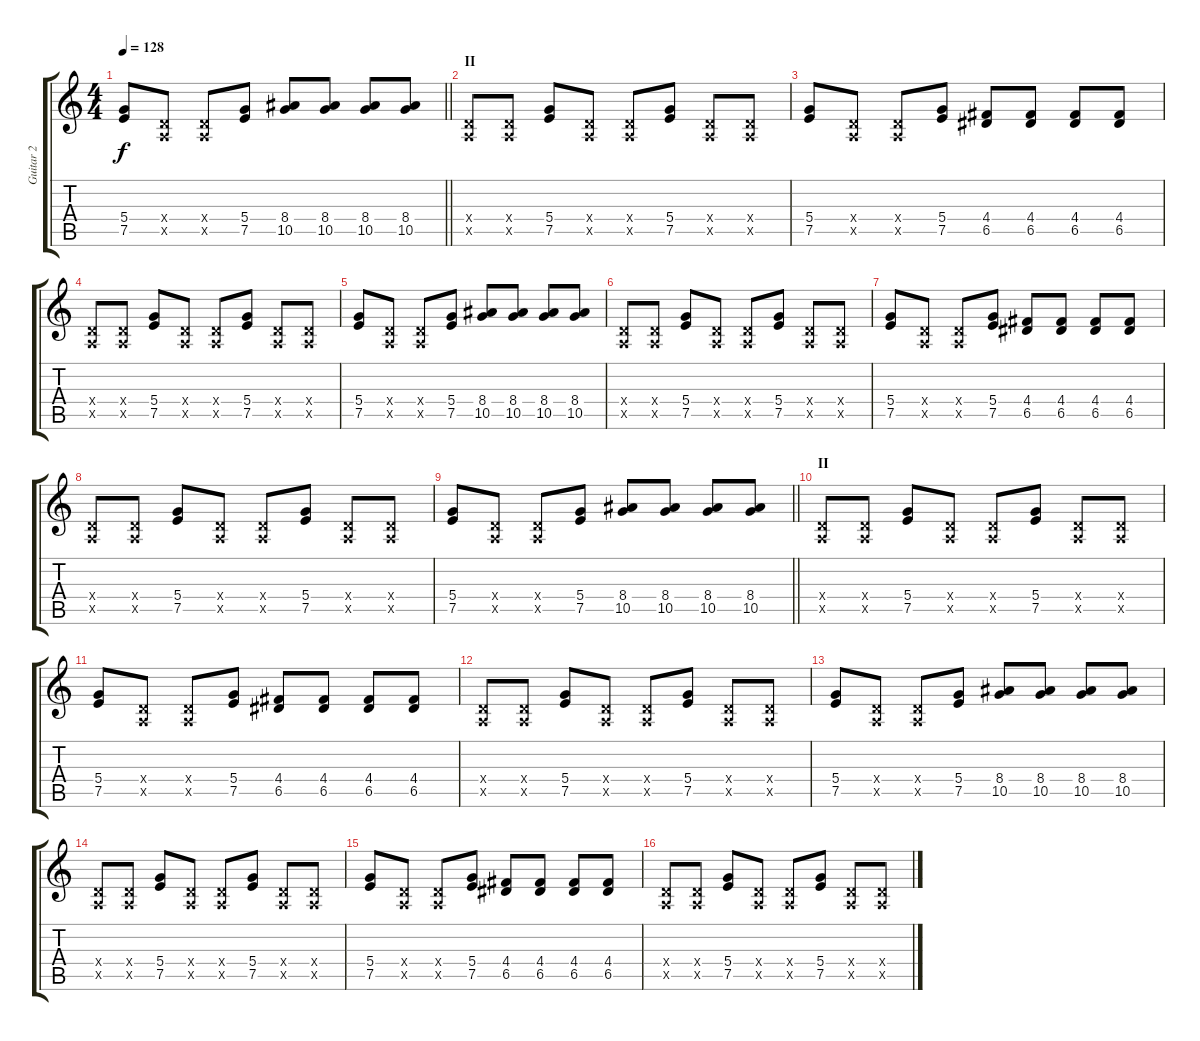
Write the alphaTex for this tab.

\track ("Guitar 2" "Guitar 2") {instrument distortionguitar}
\staff {score tabs}
\tuning (E4 B3 G3 D3 A2 E2) {hide}
\ts (4 4)
\tempo 128
\clef g2
\barLineRight lightlight
\ks c
(5.4 7.5).8{dy f} (0.4{x} 0.5{x}).8 (0.4{x} 0.5{x}).8 (5.4 7.5).8 (8.4 10.5).8 (8.4 10.5).8 (8.4 10.5).8 (8.4 10.5).8 |
\section ("" "II")
(0.4{x} 0.5{x}).8 (0.4{x} 0.5{x}).8 (5.4 7.5).8 (0.4{x} 0.5{x}).8 (0.4{x} 0.5{x}).8 (5.4 7.5).8 (0.4{x} 0.5{x}).8 (0.4{x} 0.5{x}).8 |
(5.4 7.5).8 (0.4{x} 0.5{x}).8 (0.4{x} 0.5{x}).8 (5.4 7.5).8 (4.4 6.5).8 (4.4 6.5).8 (4.4 6.5).8 (4.4 6.5).8 |
(0.4{x} 0.5{x}).8 (0.4{x} 0.5{x}).8 (5.4 7.5).8 (0.4{x} 0.5{x}).8 (0.4{x} 0.5{x}).8 (5.4 7.5).8 (0.4{x} 0.5{x}).8 (0.4{x} 0.5{x}).8 |
(5.4 7.5).8 (0.4{x} 0.5{x}).8 (0.4{x} 0.5{x}).8 (5.4 7.5).8 (8.4 10.5).8 (8.4 10.5).8 (8.4 10.5).8 (8.4 10.5).8 |
(0.4{x} 0.5{x}).8 (0.4{x} 0.5{x}).8 (5.4 7.5).8 (0.4{x} 0.5{x}).8 (0.4{x} 0.5{x}).8 (5.4 7.5).8 (0.4{x} 0.5{x}).8 (0.4{x} 0.5{x}).8 |
(5.4 7.5).8 (0.4{x} 0.5{x}).8 (0.4{x} 0.5{x}).8 (5.4 7.5).8 (4.4 6.5).8 (4.4 6.5).8 (4.4 6.5).8 (4.4 6.5).8 |
(0.4{x} 0.5{x}).8 (0.4{x} 0.5{x}).8 (5.4 7.5).8 (0.4{x} 0.5{x}).8 (0.4{x} 0.5{x}).8 (5.4 7.5).8 (0.4{x} 0.5{x}).8 (0.4{x} 0.5{x}).8 |
\barLineRight lightlight
(5.4 7.5).8 (0.4{x} 0.5{x}).8 (0.4{x} 0.5{x}).8 (5.4 7.5).8 (8.4 10.5).8 (8.4 10.5).8 (8.4 10.5).8 (8.4 10.5).8 |
\section ("" "II")
(0.4{x} 0.5{x}).8 (0.4{x} 0.5{x}).8 (5.4 7.5).8 (0.4{x} 0.5{x}).8 (0.4{x} 0.5{x}).8 (5.4 7.5).8 (0.4{x} 0.5{x}).8 (0.4{x} 0.5{x}).8 |
(5.4 7.5).8 (0.4{x} 0.5{x}).8 (0.4{x} 0.5{x}).8 (5.4 7.5).8 (4.4 6.5).8 (4.4 6.5).8 (4.4 6.5).8 (4.4 6.5).8 |
(0.4{x} 0.5{x}).8 (0.4{x} 0.5{x}).8 (5.4 7.5).8 (0.4{x} 0.5{x}).8 (0.4{x} 0.5{x}).8 (5.4 7.5).8 (0.4{x} 0.5{x}).8 (0.4{x} 0.5{x}).8 |
(5.4 7.5).8 (0.4{x} 0.5{x}).8 (0.4{x} 0.5{x}).8 (5.4 7.5).8 (8.4 10.5).8 (8.4 10.5).8 (8.4 10.5).8 (8.4 10.5).8 |
(0.4{x} 0.5{x}).8 (0.4{x} 0.5{x}).8 (5.4 7.5).8 (0.4{x} 0.5{x}).8 (0.4{x} 0.5{x}).8 (5.4 7.5).8 (0.4{x} 0.5{x}).8 (0.4{x} 0.5{x}).8 |
(5.4 7.5).8 (0.4{x} 0.5{x}).8 (0.4{x} 0.5{x}).8 (5.4 7.5).8 (4.4 6.5).8 (4.4 6.5).8 (4.4 6.5).8 (4.4 6.5).8 |
(0.4{x} 0.5{x}).8 (0.4{x} 0.5{x}).8 (5.4 7.5).8 (0.4{x} 0.5{x}).8 (0.4{x} 0.5{x}).8 (5.4 7.5).8 (0.4{x} 0.5{x}).8 (0.4{x} 0.5{x}).8
